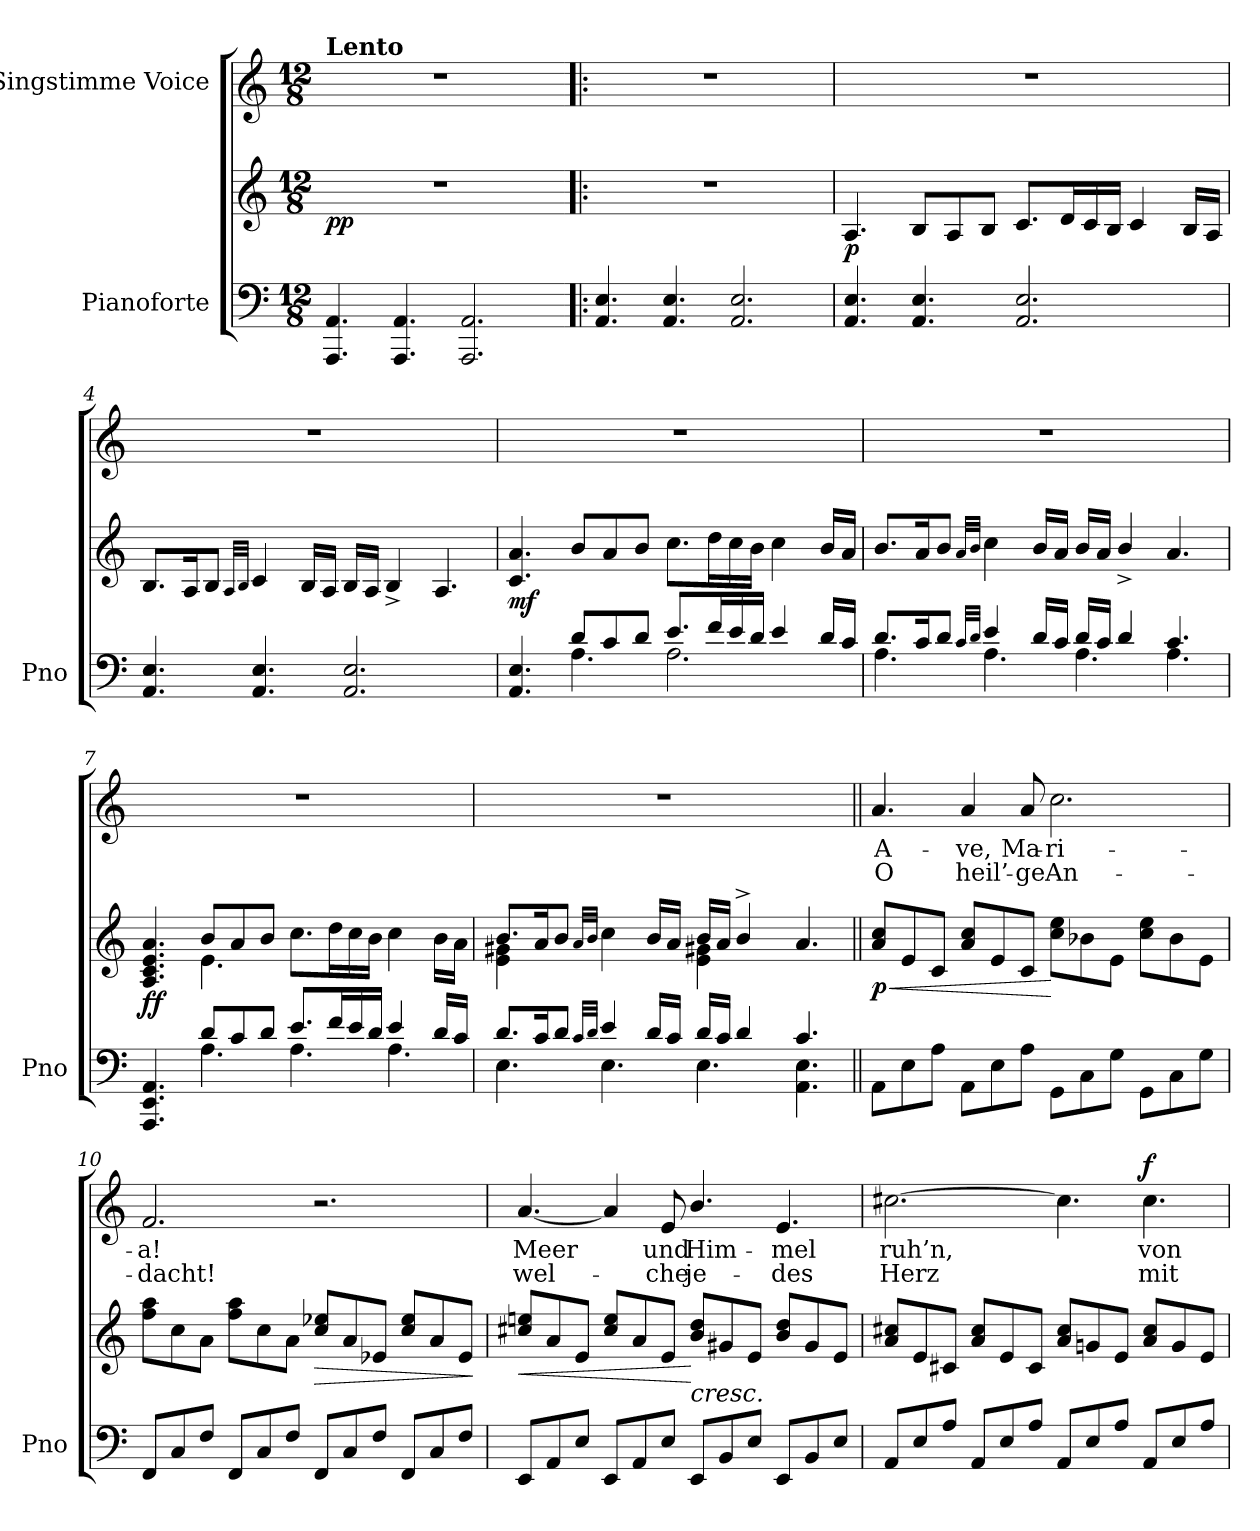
**kern	**kern	**dynam	**kern	**text	**text	**dynam
*part2	*part2	*part2	*part1	*part1	*part1	*part1
*staff3	*staff2	*staff2/3	*staff1	*staff1	*staff1	*staff1
*I"Pianoforte	*	*	*I"Singstimme Voice	*	*	*
*I'Pno	*	*	*	*	*	*
*clefF4	*clefG2	*	*clefG2	*	*	*
*k[]	*k[]	*	*k[]	*	*	*
*M12/8	*M12/8	*	*M12/8	*	*	*
=1	=1	=1	=1	=1	=1	=1
!	!	!	!LO:TX:a:B:t=Lento	!	!	!
!	!	!LO:DY:b	!	!	!	!
4.AAA/ 4.AA/	1.r	pp	1.r	.	.	.
4.AAA/ 4.AA/	.	.	.	.	.	.
2.AAA/ 2.AA/	.	.	.	.	.	.
=2!|:	=2!|:	=2!|:	=2!|:	=2!|:	=2!|:	=2!|:
4.AA/ 4.E/	1.r	.	1.r	.	.	.
4.AA/ 4.E/	.	.	.	.	.	.
2.AA/ 2.E/	.	.	.	.	.	.
=3	=3	=3	=3	=3	=3	=3
!	!	!LO:DY:b	!	!	!	!
4.AA/ 4.E/	4.A/	p	1.r	.	.	.
4.AA/ 4.E/	8B/L	.	.	.	.	.
.	8A/	.	.	.	.	.
.	8B/J	.	.	.	.	.
2.AA/ 2.E/	8.c/L	.	.	.	.	.
.	16d/L	.	.	.	.	.
.	16c/	.	.	.	.	.
.	16B/JJ	.	.	.	.	.
.	4c/	.	.	.	.	.
.	16B/LL	.	.	.	.	.
.	16A/JJ	.	.	.	.	.
=4	=4	=4	=4	=4	=4	=4
4.AA/ 4.E/	8.B/L	.	1.r	.	.	.
.	16A/K	.	.	.	.	.
.	8B/J	.	.	.	.	.
.	32qA/LLL	.	.	.	.	.
.	32qB/JJJ	.	.	.	.	.
4.AA/ 4.E/	4c/	.	.	.	.	.
.	16B/LL	.	.	.	.	.
.	16A/JJ	.	.	.	.	.
2.AA/ 2.E/	16B/LL	.	.	.	.	.
.	16A/JJ	.	.	.	.	.
.	4B^>/	.	.	.	.	.
.	4.A/	.	.	.	.	.
!!LO:LB:g=z
=5	=5	=5	=5	=5	=5	=5
*^	*	*	*	*	*	*
!	!	!	!LO:DY:b	!	!	!	!
4.AA/ 4.E/	4.ryy	4.c/ 4.a/	mf	1.r	.	.	.
8d/L	4.A\	8b/L	.	.	.	.	.
8c/	.	8a/	.	.	.	.	.
8d/J	.	8b/J	.	.	.	.	.
8.e/L	2.A\	8.cc\L	.	.	.	.	.
16f/L	.	16dd\L	.	.	.	.	.
16e/	.	16cc\	.	.	.	.	.
16d/JJ	.	16b\JJ	.	.	.	.	.
4e/	.	4cc\	.	.	.	.	.
16d/LL	.	16b/LL	.	.	.	.	.
16c/JJ	.	16a/JJ	.	.	.	.	.
=6	=6	=6	=6	=6	=6	=6	=6
8.d/L	4.A\	8.b/L	.	1.r	.	.	.
16c/K	.	16a/K	.	.	.	.	.
8d/J	.	8b/J	.	.	.	.	.
32qc/LLL	.	32qa/LLL	.	.	.	.	.
32qd/JJJ	.	32qb/JJJ	.	.	.	.	.
4e/	4.A\	4cc\	.	.	.	.	.
16d/LL	.	16b/LL	.	.	.	.	.
16c/JJ	.	16a/JJ	.	.	.	.	.
16d/LL	4.A\	16b/LL	.	.	.	.	.
16c/JJ	.	16a/JJ	.	.	.	.	.
4d/	.	4b^>/	.	.	.	.	.
4.c/	4.A\	4.a/	.	.	.	.	.
=7	=7	=7	=7	=7	=7	=7	=7
*	*	*^	*	*	*	*	*
!	!	!	!	!LO:DY:b	!	!	!	!
4.AAA/ 4.EE/ 4.AA/	4.ryy	4.A/ 4.c/ 4.e/ 4.a/	4.ryy	ff	1.r	.	.	.
8d/L	4.A\	8b/L	4.e\	.	.	.	.	.
8c/	.	8a/	.	.	.	.	.	.
8d/J	.	8b/J	.	.	.	.	.	.
8.e/L	4.A\	8.cc\L	2.ryy	.	.	.	.	.
16f/L	.	16dd\L	.	.	.	.	.	.
16e/	.	16cc\	.	.	.	.	.	.
16d/JJ	.	16b\JJ	.	.	.	.	.	.
4e/	4.A\	4cc\	.	.	.	.	.	.
16d/LL	.	16b\LL	.	.	.	.	.	.
16c/JJ	.	16a\JJ	.	.	.	.	.	.
!!LO:LB:g=z
=8	=8	=8	=8	=8	=8	=8	=8	=8
8.d/L	4.E\	8.b/L	4e\ 4g#X\	.	1.r	.	.	.
16c/K	.	16a/K	.	.	.	.	.	.
8d/J	.	8b/J	2ryy	.	.	.	.	.
32qc/LLL	.	32qa/LLL	.	.	.	.	.	.
32qd/JJJ	.	32qb/JJJ	.	.	.	.	.	.
4e/	4.E\	4cc\	.	.	.	.	.	.
16d/LL	.	16b/LL	.	.	.	.	.	.
16c/JJ	.	16a/JJ	.	.	.	.	.	.
16d/LL	4.E\	16b/LL	4e\ 4g#X\	.	.	.	.	.
16c/JJ	.	16a/JJ	.	.	.	.	.	.
4d/	.	4b^</	.	.	.	.	.	.
.	.	.	2ryy	.	.	.	.	.
4.c/	4.AA\ 4.E\	4.a/	.	.	.	.	.	.
*	*	*v	*v	*	*	*	*	*
!!LO:LB:g=z
=9||	=9||	=9||	=9||	=9||	=9||	=9||	=9||
!	!	!	!LO:HP:b	!	!LO:LY:b	!LO:LY:b	!
!	!	!	!LO:DY:n=1:b	!	!	!	!
*v	*v	*	*	*	*	*	*
8AA\L	8a/ 8cc/L	< p	4.a/	A-	O	.
8E\	8e/	.	.	.	.	.
8A\J	8c/J	.	.	.	.	.
!	!	!	!	!LO:LY:b	!LO:LY:b	!
8AA\L	8a/ 8cc/L	.	4a/	-ve,	heil’-	.
8E\	8e/	.	.	.	.	.
!	!	!	!	!LO:LY:b	!LO:LY:b	!
8A\J	8c/J	.	8a/	Ma-	-ge	.
!	!	!	!	!LO:LY:b	!LO:LY:b	!
8GG\L	8cc\ 8ee\L	[	2.cc\	-ri-	An-	.
8C\	8b-X\	.	.	.	.	.
8G\J	8e\J	.	.	.	.	.
8GG\L	8cc\ 8ee\L	.	.	.	.	.
8C\	8b-\	.	.	.	.	.
8G\J	8e\J	.	.	.	.	.
=10	=10	=10	=10	=10	=10	=10
!	!	!	!	!LO:LY:b	!LO:LY:b	!
8FF/L	8ff\ 8aa\L	.	2.f/	-a!	-dacht!	.
8C/	8cc\	.	.	.	.	.
8F/J	8a\J	.	.	.	.	.
8FF/L	8ff\ 8aa\L	.	.	.	.	.
8C/	8cc\	.	.	.	.	.
8F/J	8a\J	.	.	.	.	.
!	!	!LO:HP:b	!	!	!	!
8FF/L	8cc/ 8ee-X/L	>	2.r	.	.	.
8C/	8a/	.	.	.	.	.
8F/J	8e-X/J	.	.	.	.	.
8FF/L	8cc/ 8ee-/L	.	.	.	.	.
8C/	8a/	.	.	.	.	.
8F/J	8e-/J	.	.	.	.	.
.	.	]	.	.	.	.
!!LO:PB:g=z
=11	=11	=11	=11	=11	=11	=11
!	!	!LO:HP:b	!	!LO:LY:b	!LO:LY:b	!
8EE/L	8cc#X/ 8een/L	<	[4.a/	Meer	wel-	.
8AA/	8a/	.	.	.	.	.
8E/J	8e/J	.	.	.	.	.
8EE/L	8cc#/ 8ee/L	.	4a/]	.	.	.
8AA/	8a/	.	.	.	.	.
!	!	!	!	!LO:LY:b	!LO:LY:b	!
8E/J	8e/J	.	8e/	und	-che	.
!	!LO:TX:b:i:t=cresc.	!	!	!	!	!
!	!	!	!	!LO:LY:b	!LO:LY:b	!
8EE/L	8b/ 8dd/L	[	4.b/	Him-	je-	.
8BB/	8g#X/	.	.	.	.	.
8E/J	8e/J	.	.	.	.	.
!	!	!	!	!LO:LY:b	!LO:LY:b	!
8EE/L	8b/ 8dd/L	.	4.e/	-mel	-des	.
8BB/	8g#/	.	.	.	.	.
8E/J	8e/J	.	.	.	.	.
!!LO:LB:g=z
=12	=12	=12	=12	=12	=12	=12
!	!	!	!	!LO:LY:b	!LO:LY:b	!
8AA/L	8a/ 8cc#X/L	.	[2.cc#X\	ruh’n,	Herz	.
8E/	8e/	.	.	.	.	.
8A/J	8c#X/J	.	.	.	.	.
8AA/L	8a/ 8cc#/L	.	.	.	.	.
8E/	8e/	.	.	.	.	.
8A/J	8c#/J	.	.	.	.	.
8AA/L	8a/ 8cc#/L	.	4.cc#\]	.	.	.
8E/	8gn/	.	.	.	.	.
8A/J	8e/J	.	.	.	.	.
!	!	!	!	!LO:LY:b	!LO:LY:b	!LO:DY:a
8AA/L	8a/ 8cc#/L	.	4.cc#\	von	mit	f
8E/	8g/	.	.	.	.	.
8A/J	8e/J	.	.	.	.	.
=	=	=	=	=	=	=
*-	*-	*-	*-	*-	*-	*-
